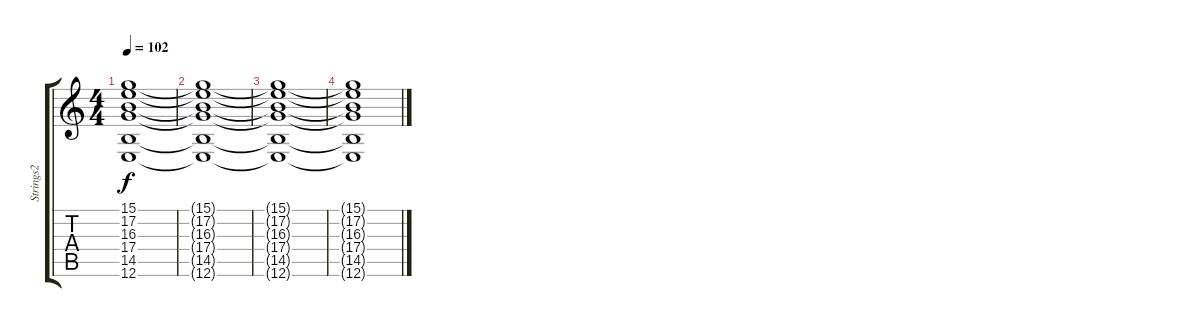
\track ("Strings2 " "Strings2 ") {instrument stringensemble2}
\staff {score tabs}
\tuning (E4 B3 G3 D3 A2 E2) {hide}
\ts (4 4)
\tempo 102
\clef g2
\ks c
(15.1{t} 17.2{t} 16.3{t} 17.4{t} 14.5{t} 12.6{t}).1{dy f} |
(15.1{t} 17.2{t} 16.3{t} 17.4{t} 14.5{t} 12.6{t}).1 |
(15.1{t} 17.2{t} 16.3{t} 17.4{t} 14.5{t} 12.6{t}).1 |
(15.1{t} 17.2{t} 16.3{t} 17.4{t} 14.5{t} 12.6{t}).1
